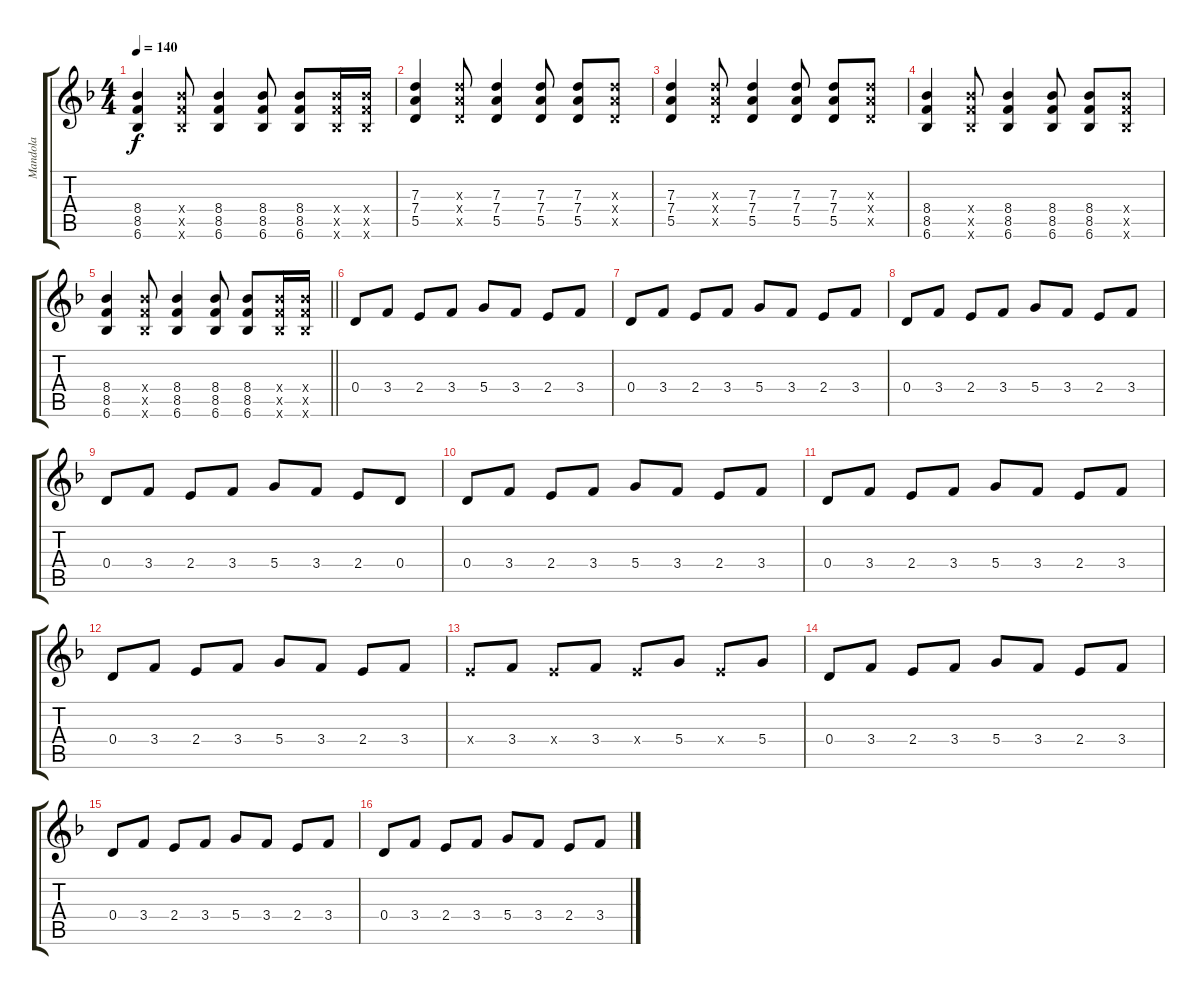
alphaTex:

\track ("Mandola" "Mandola") {instrument acousticguitarsteel}
\staff {score tabs}
\tuning (E4 B3 G3 D3 A2 E2) {hide}
\ts (4 4)
\tempo 140
\clef g2
\ks dminor
(8.4 8.5 6.6).4{dy f} (8.4{x} 8.5{x} 6.6{x}).8 (8.4 8.5 6.6).4 (8.4 8.5 6.6).8 (8.4 8.5 6.6).8 (8.4{x} 8.5{x} 6.6{x}).16 (8.4{x} 8.5{x} 6.6{x}).16 |
(7.3 7.4 5.5).4 (7.3{x} 7.4{x} 5.5{x}).8 (7.3 7.4 5.5).4 (7.3 7.4 5.5).8 (7.3 7.4 5.5).8 (7.3{x} 7.4{x} 5.5{x}).8 |
(7.3 7.4 5.5).4 (7.3{x} 7.4{x} 5.5{x}).8 (7.3 7.4 5.5).4 (7.3 7.4 5.5).8 (7.3 7.4 5.5).8 (7.3{x} 7.4{x} 5.5{x}).8 |
(8.4 8.5 6.6).4 (8.4{x} 8.5{x} 6.6{x}).8 (8.4 8.5 6.6).4 (8.4 8.5 6.6).8 (8.4 8.5 6.6).8 (8.4{x} 8.5{x} 6.6{x}).8 |
\barLineRight lightlight
(8.4 8.5 6.6).4 (8.4{x} 8.5{x} 6.6{x}).8 (8.4 8.5 6.6).4 (8.4 8.5 6.6).8 (8.4 8.5 6.6).8 (8.4{x} 8.5{x} 6.6{x}).16 (8.4{x} 8.5{x} 6.6{x}).16 |
0.4.8 3.4.8 2.4.8 3.4.8 5.4.8 3.4.8 2.4.8 3.4.8 |
0.4.8 3.4.8 2.4.8 3.4.8 5.4.8 3.4.8 2.4.8 3.4.8 |
0.4.8 3.4.8 2.4.8 3.4.8 5.4.8 3.4.8 2.4.8 3.4.8 |
0.4.8 3.4.8 2.4.8 3.4.8 5.4.8 3.4.8 2.4.8 0.4.8 |
0.4.8 3.4.8 2.4.8 3.4.8 5.4.8 3.4.8 2.4.8 3.4.8 |
0.4.8 3.4.8 2.4.8 3.4.8 5.4.8 3.4.8 2.4.8 3.4.8 |
0.4.8 3.4.8 2.4.8 3.4.8 5.4.8 3.4.8 2.4.8 3.4.8 |
2.4{x}.8 3.4.8 2.4{x}.8 3.4.8 2.4{x}.8 5.4.8 2.4{x}.8 5.4.8 |
0.4.8 3.4.8 2.4.8 3.4.8 5.4.8 3.4.8 2.4.8 3.4.8 |
0.4.8 3.4.8 2.4.8 3.4.8 5.4.8 3.4.8 2.4.8 3.4.8 |
0.4.8 3.4.8 2.4.8 3.4.8 5.4.8 3.4.8 2.4.8 3.4.8
